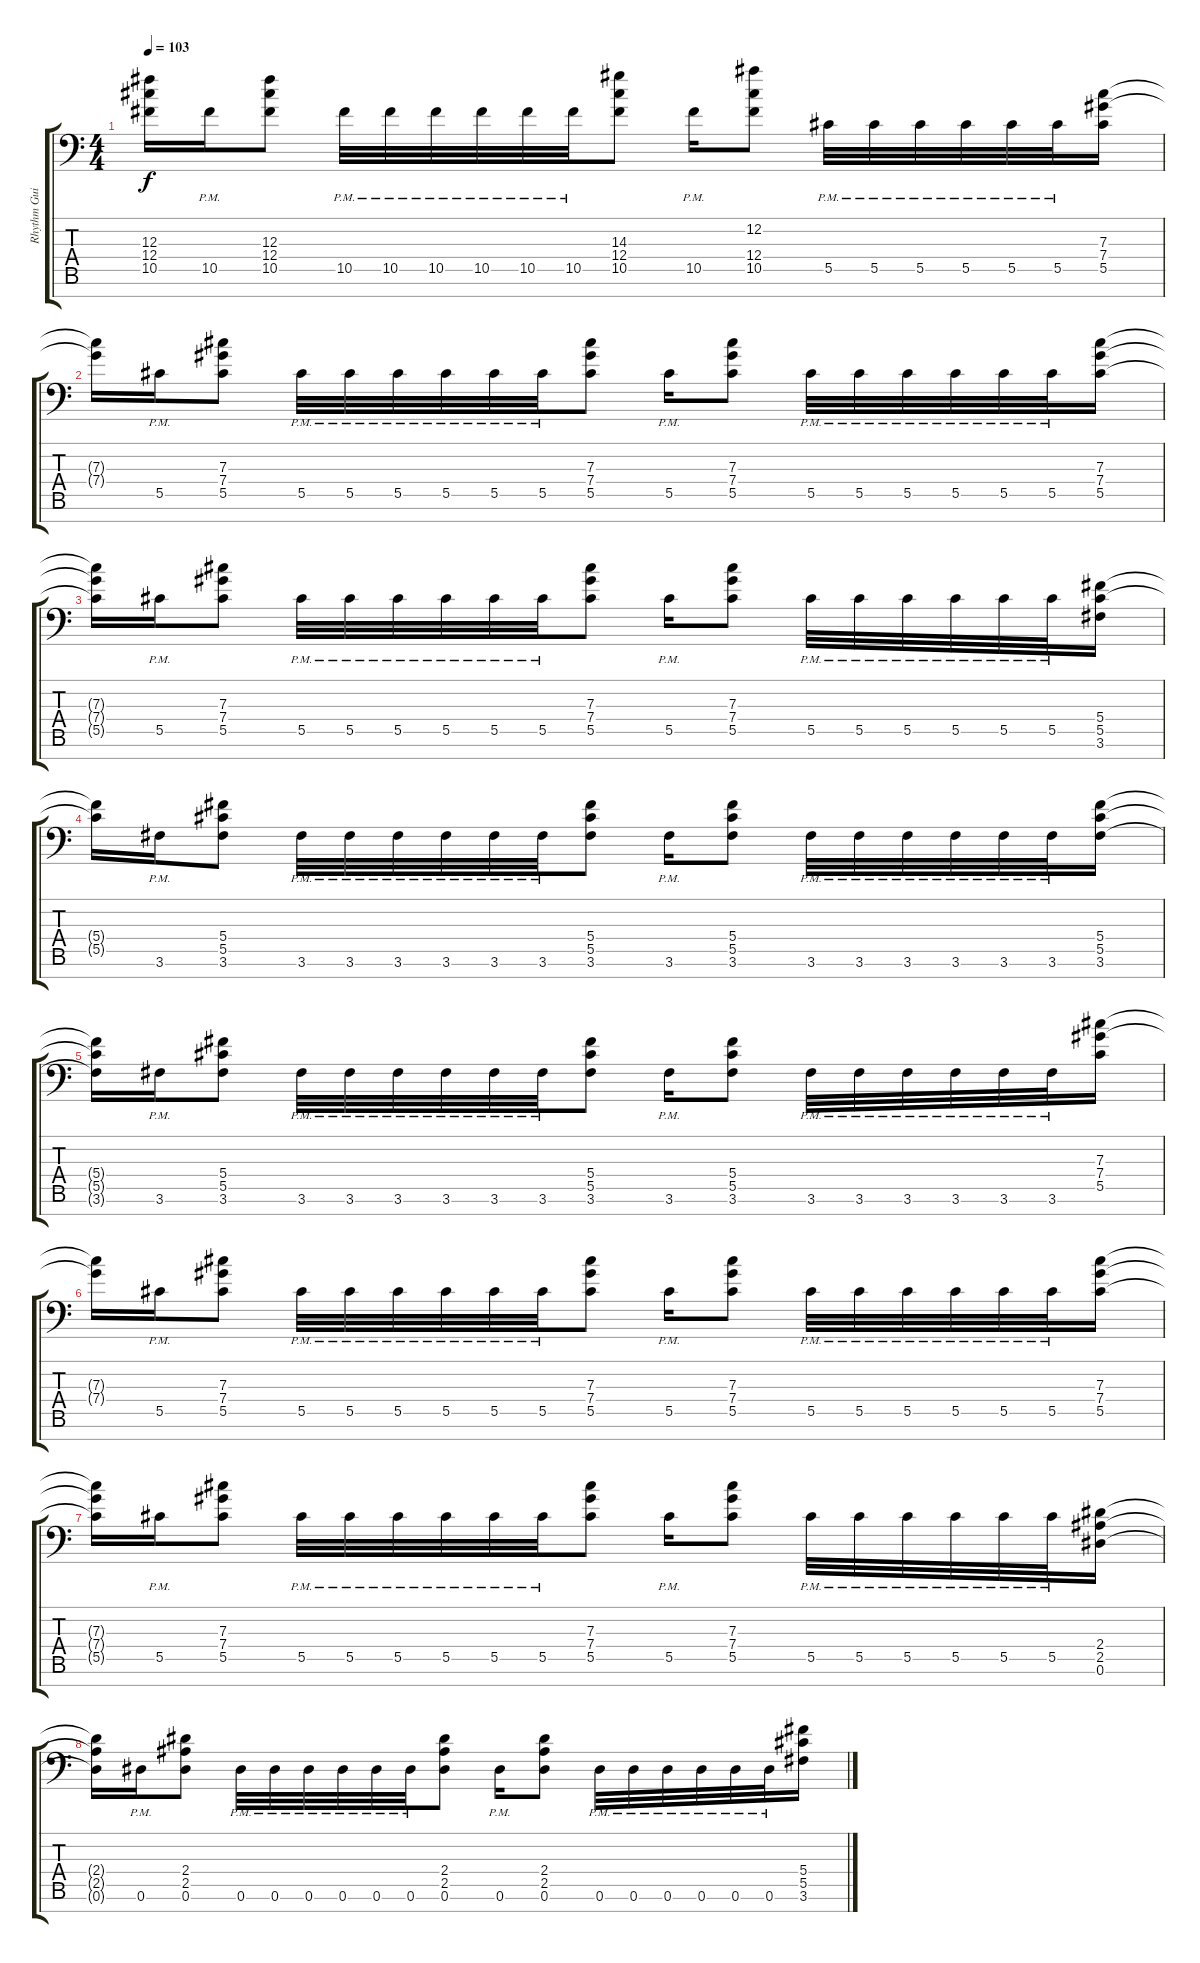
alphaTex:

\track ("Rhythm Guitar" "Rhythm Gui") {instrument overdrivenguitar}
\staff {score tabs}
\tuning (Eb4 Bb3 Gb3 Db3 Ab2 Eb2 Bb1) {hide}
\ts (4 4)
\tempo 103
\clef f4
\ks c
(12.3{t} 12.4{t} 10.5{t}).16{dy f} 10.5{pm}.16 (12.3 12.4 10.5).8 10.5{pm}.32 10.5{pm}.32 10.5{pm}.32 10.5{pm}.32 10.5{pm}.32 10.5{pm}.32 (14.3 12.4 10.5).8 10.5{pm}.16 (12.2 12.4 10.5).8 5.5{pm}.32 5.5{pm}.32 5.5{pm}.32 5.5{pm}.32 5.5{pm}.32 5.5{pm}.32 (7.3 7.4 5.5).16 |
(7.3{t} 7.4{t}).16 5.5{pm}.16 (7.3 7.4 5.5).8 5.5{pm}.32 5.5{pm}.32 5.5{pm}.32 5.5{pm}.32 5.5{pm}.32 5.5{pm}.32 (7.3 7.4 5.5).8 5.5{pm}.16 (7.3 7.4 5.5).8 5.5{pm}.32 5.5{pm}.32 5.5{pm}.32 5.5{pm}.32 5.5{pm}.32 5.5{pm}.32 (7.3 7.4 5.5).16 |
(7.3{t} 7.4{t} 5.5{t}).16 5.5{pm}.16 (7.3 7.4 5.5).8 5.5{pm}.32 5.5{pm}.32 5.5{pm}.32 5.5{pm}.32 5.5{pm}.32 5.5{pm}.32 (7.3 7.4 5.5).8 5.5{pm}.16 (7.3 7.4 5.5).8 5.5{pm}.32 5.5{pm}.32 5.5{pm}.32 5.5{pm}.32 5.5{pm}.32 5.5{pm}.32 (5.4 5.5 3.6).16 |
(5.4{t} 5.5{t}).16 3.6{pm}.16 (5.4 5.5 3.6).8 3.6{pm}.32 3.6{pm}.32 3.6{pm}.32 3.6{pm}.32 3.6{pm}.32 3.6{pm}.32 (5.4 5.5 3.6).8 3.6{pm}.16 (5.4 5.5 3.6).8 3.6{pm}.32 3.6{pm}.32 3.6{pm}.32 3.6{pm}.32 3.6{pm}.32 3.6{pm}.32 (5.4 5.5 3.6).16 |
(5.4{t} 5.5{t} 3.6{t}).16 3.6{pm}.16 (5.4 5.5 3.6).8 3.6{pm}.32 3.6{pm}.32 3.6{pm}.32 3.6{pm}.32 3.6{pm}.32 3.6{pm}.32 (5.4 5.5 3.6).8 3.6{pm}.16 (5.4 5.5 3.6).8 3.6{pm}.32 3.6{pm}.32 3.6{pm}.32 3.6{pm}.32 3.6{pm}.32 3.6{pm}.32 (7.3 7.4 5.5).16 |
(7.3{t} 7.4{t}).16 5.5{pm}.16 (7.3 7.4 5.5).8 5.5{pm}.32 5.5{pm}.32 5.5{pm}.32 5.5{pm}.32 5.5{pm}.32 5.5{pm}.32 (7.3 7.4 5.5).8 5.5{pm}.16 (7.3 7.4 5.5).8 5.5{pm}.32 5.5{pm}.32 5.5{pm}.32 5.5{pm}.32 5.5{pm}.32 5.5{pm}.32 (7.3 7.4 5.5).16 |
(7.3{t} 7.4{t} 5.5{t}).16 5.5{pm}.16 (7.3 7.4 5.5).8 5.5{pm}.32 5.5{pm}.32 5.5{pm}.32 5.5{pm}.32 5.5{pm}.32 5.5{pm}.32 (7.3 7.4 5.5).8 5.5{pm}.16 (7.3 7.4 5.5).8 5.5{pm}.32 5.5{pm}.32 5.5{pm}.32 5.5{pm}.32 5.5{pm}.32 5.5{pm}.32 (2.4 2.5 0.6).16 |
(2.4{t} 2.5{t} 0.6{t}).16 0.6{pm}.16 (2.4 2.5 0.6).8 0.6{pm}.32 0.6{pm}.32 0.6{pm}.32 0.6{pm}.32 0.6{pm}.32 0.6{pm}.32 (2.4 2.5 0.6).8 0.6{pm}.16 (2.4 2.5 0.6).8 0.6{pm}.32 0.6{pm}.32 0.6{pm}.32 0.6{pm}.32 0.6{pm}.32 0.6{pm}.32 (5.4 5.5 3.6).16
